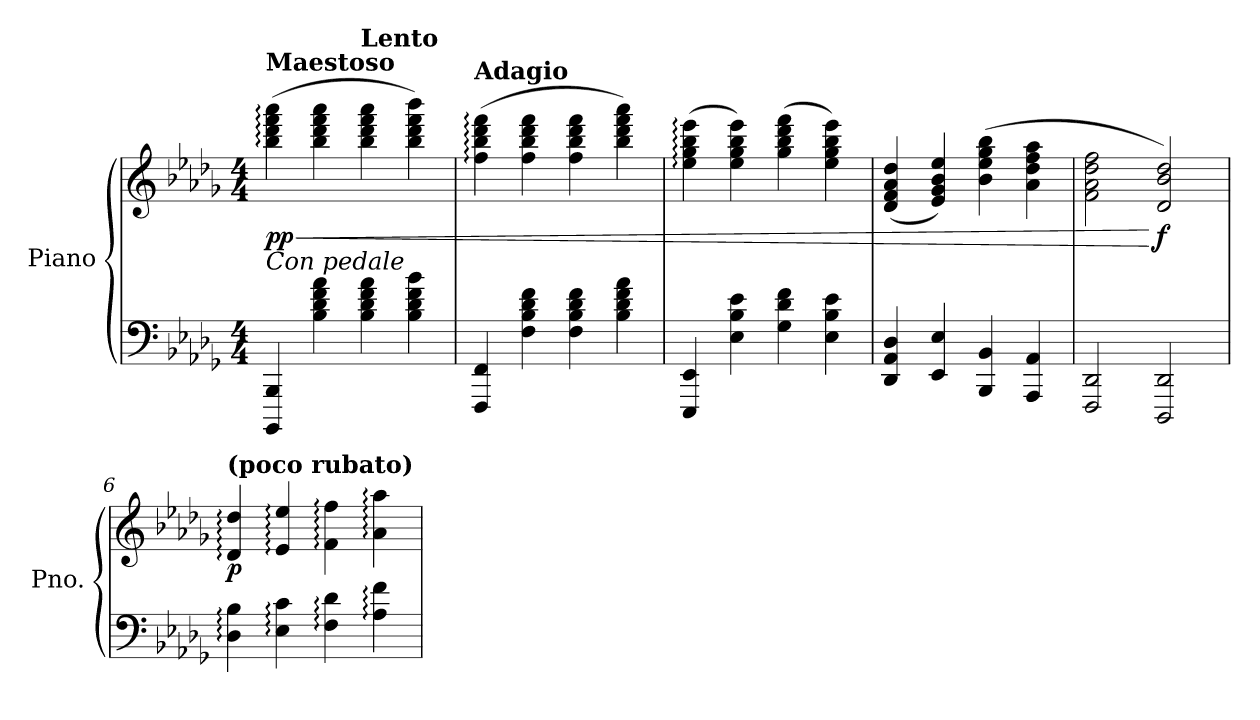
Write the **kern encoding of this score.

**kern	**kern	**dynam
*part1	*part1	*part1
*staff2	*staff1	*staff1/2
*I"Piano	*	*
*I'Pno.	*	*
*clefF4	*clefG2	*
*k[b-e-a-d-g-]	*k[b-e-a-d-g-]	*
*M4/4	*M4/4	*
*MM40	*MM40	*
=1	=1	=1
!	!LO:TX:a:B:t=Maestoso	!
!LO:TX:a:i:t=Con pedale	!	!
!	!	!LO:HP:b
!	!	!LO:DY:n=1:b
4BBBB-/ 4BBB-/	(>4bb-\: 4ddd-\: 4fff\: 4aaa-\:	< pp
4B-\ 4d-\ 4f\ 4a-\	4bb-\ 4ddd-\ 4fff\ 4aaa-\	.
!	!LO:TX:a:B:t=Lento	!
4B-\ 4d-\ 4f\ 4a-\	4bb-\ 4ddd-\ 4fff\ 4aaa-\	.
4B-\ 4d-\ 4f\ 4b-\	4bb-\ 4ddd-\ 4fff\ 4bbb-\)	.
=2	=2	=2
!	!LO:TX:a:B:t=Adagio	!
4FFF/ 4FF/	(>4ff\: 4bb-\: 4ddd-\: 4fff\:	.
4F\ 4B-\ 4d-\ 4f\	4ff\ 4bb-\ 4ddd-\ 4fff\	.
4F\ 4B-\ 4d-\ 4f\	4ff\ 4bb-\ 4ddd-\ 4fff\	.
4B-\ 4d-\ 4f\ 4a-\	4bb-\ 4ddd-\ 4fff\ 4aaa-\)	.
=3	=3	=3
4EEE-/ 4EE-/	(>4ee-\: 4gg-\: 4bb-\: 4eee-\:	.
4E-\ 4B-\ 4e-\	4ee-\ 4gg-\ 4bb-\ 4eee-\)	.
4G-\ 4d-\ 4f\	(>4gg-\ 4bb-\ 4ddd-\ 4fff\	.
4E-\ 4B-\ 4e-\	4ee-\ 4gg-\ 4bb-\ 4eee-\)	.
=4	=4	=4
4DD-/ 4AA-/ 4D-/	(<4d-/ 4f/ 4a-/ 4dd-/	.
4EE-/ 4E-/	4e-/ 4g-/ 4b-/ 4ee-/)	.
4BBB-/ 4BB-/	(>4b-\ 4ee-\ 4gg-\ 4bb-\	.
4AAA-/ 4AA-/	4a-\ 4dd-\ 4ff\ 4aa-\	.
=5	=5	=5
2FFF/ 2DD-/	2f\ 2a-\ 2dd-\ 2ff\	.
!	!	!LO:DY:n=1:b
2DDD-/ 2DD-/	2d-/ 2b-/ 2dd-/)	[ f
!!LO:LB:g=z
=6	=6	=6
*	*MM50	*
!	!LO:TX:a:B:t=(poco rubato)	!
!	!	!LO:DY:b
4D-\: 4B-\:	4d-/: 4dd-/:	p
4E-\: 4c\:	4e-/: 4ee-/:	.
4F\: 4d-\:	4f\: 4ff\:	.
4A-\: 4f\:	4a-\: 4aa-\:	.
=	=	=
*-	*-	*-
